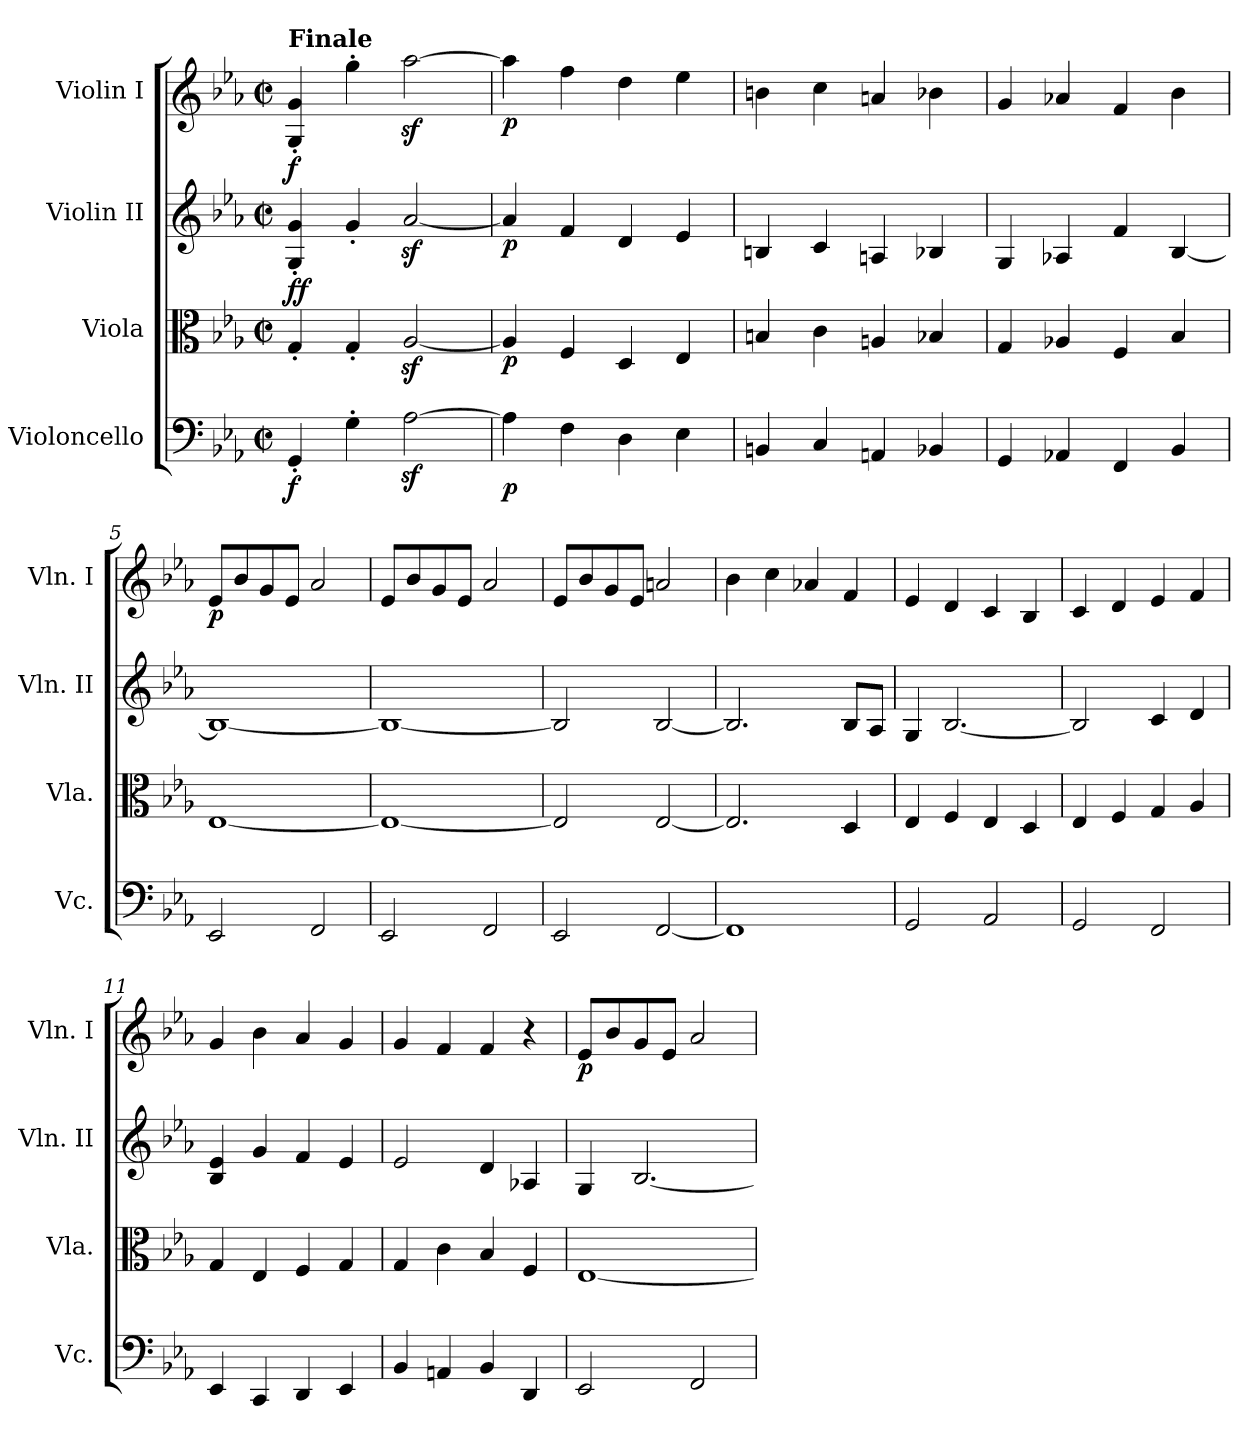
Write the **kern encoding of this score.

**kern	**dynam	**kern	**dynam	**kern	**dynam	**kern	**dynam
*part4	*part4	*part3	*part3	*part2	*part2	*part1	*part1
*staff4	*staff4	*staff3	*staff3	*staff2	*staff2	*staff1	*staff1
*I"Violoncello	*	*I"Viola	*	*I"Violin II	*	*I"Violin I	*
*I'Vc.	*	*I'Vla.	*	*I'Vln. II	*	*I'Vln. I	*
*clefF4	*	*clefC3	*	*clefG2	*	*clefG2	*
*k[b-e-a-]	*	*k[b-e-a-]	*	*k[b-e-a-]	*	*k[b-e-a-]	*
*M2/2	*	*M2/2	*	*M2/2	*	*M2/2	*
*met(c|)	*	*met(c|)	*	*met(c|)	*	*met(c|)	*
=1	=1	=1	=1	=1	=1	=1	=1
!	!	!	!	!	!	!LO:TX:a:B:t=Finale	!
!	!LO:DY:b	!	!LO:DY:b	!	!	!	!
!	!	!	!LO:DY:n=1:a	!	!LO:DY:a	!	!
4GG'/	f	4G'/	f f	4G/' 4g/'	f	4G/' 4g/'	.
4G'\	.	4G'/	.	4g'/	.	4gg'\	.
[2A-z<\	.	[2A-z</	.	[2a-z</	.	[2aa-z<\	.
=2	=2	=2	=2	=2	=2	=2	=2
!	!LO:DY:b	!	!LO:DY:b	!	!LO:DY:b	!	!LO:DY:b
4A-\]	p	4A-/]	p	4a-/]	p	4aa-\]	p
4F\	.	4F/	.	4f/	.	4ff\	.
4D\	.	4D/	.	4d/	.	4dd\	.
4E-\	.	4E-/	.	4e-/	.	4ee-\	.
=3	=3	=3	=3	=3	=3	=3	=3
4BBn/	.	4Bn/	.	4Bn/	.	4bn\	.
4C/	.	4c\	.	4c/	.	4cc\	.
4AAn/	.	4An/	.	4An/	.	4an/	.
4BB-X/	.	4B-X/	.	4B-X/	.	4b-X\	.
=4	=4	=4	=4	=4	=4	=4	=4
4GG/	.	4G/	.	4G/	.	4g/	.
4AA-X/	.	4A-X/	.	4A-X/	.	4a-X/	.
4FF/	.	4F/	.	4f/	.	4f/	.
4BB-/	.	4B-/	.	[4B-/	.	4b-\	.
=5	=5	=5	=5	=5	=5	=5	=5
!	!	!	!	!	!	!	!LO:DY:b
2EE-/	.	[1E-	.	1B-_	.	8e-/L	p
.	.	.	.	.	.	8b-/	.
.	.	.	.	.	.	8g/	.
.	.	.	.	.	.	8e-/J	.
2FF/	.	.	.	.	.	2a-/	.
=6	=6	=6	=6	=6	=6	=6	=6
2EE-/	.	1E-_	.	1B-_	.	8e-/L	.
.	.	.	.	.	.	8b-/	.
.	.	.	.	.	.	8g/	.
.	.	.	.	.	.	8e-/J	.
2FF/	.	.	.	.	.	2a-/	.
=7	=7	=7	=7	=7	=7	=7	=7
2EE-/	.	2E-/]	.	2B-/]	.	8e-/L	.
.	.	.	.	.	.	8b-/	.
.	.	.	.	.	.	8g/	.
.	.	.	.	.	.	8e-/J	.
[2FF/	.	[2E-/	.	[2B-/	.	2an/	.
=8	=8	=8	=8	=8	=8	=8	=8
1FF]	.	2.E-/]	.	2.B-/]	.	4b-\	.
.	.	.	.	.	.	4cc\	.
.	.	.	.	.	.	4a-X/	.
.	.	4D/	.	8B-/L	.	4f/	.
.	.	.	.	8A-/J	.	.	.
=9	=9	=9	=9	=9	=9	=9	=9
2GG/	.	4E-/	.	4G/	.	4e-/	.
.	.	4F/	.	[2.B-/	.	4d/	.
2AA-/	.	4E-/	.	.	.	4c/	.
.	.	4D/	.	.	.	4B-/	.
=10	=10	=10	=10	=10	=10	=10	=10
2GG/	.	4E-/	.	2B-/]	.	4c/	.
.	.	4F/	.	.	.	4d/	.
2FF/	.	4G/	.	4c/	.	4e-/	.
.	.	4A-/	.	4d/	.	4f/	.
=11	=11	=11	=11	=11	=11	=11	=11
4EE-/	.	4G/	.	4B-/ 4e-/	.	4g/	.
4CC/	.	4E-/	.	4g/	.	4b-\	.
4DD/	.	4F/	.	4f/	.	4a-/	.
4EE-/	.	4G/	.	4e-/	.	4g/	.
=12	=12	=12	=12	=12	=12	=12	=12
4BB-/	.	4G/	.	2e-/	.	4g/	.
4AAn/	.	4c\	.	.	.	4f/	.
4BB-/	.	4B-/	.	4d/	.	4f/	.
4DD/	.	4F/	.	4A-X/	.	4r	.
=13	=13	=13	=13	=13	=13	=13	=13
!	!	!	!	!	!	!	!LO:DY:b
2EE-/	.	[1E-	.	4G/	.	8e-/L	p
.	.	.	.	.	.	8b-/	.
.	.	.	.	[2.B-/	.	8g/	.
.	.	.	.	.	.	8e-/J	.
2FF/	.	.	.	.	.	2a-/	.
=	=	=	=	=	=	=	=
*-	*-	*-	*-	*-	*-	*-	*-
